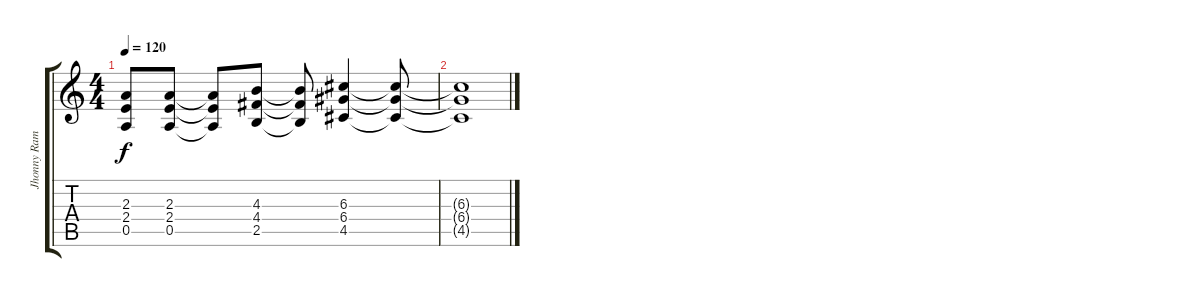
\track ("Jhonny Ramone - Rithm2" "Jhonny Ram") {instrument electricguitarjazz}
\staff {score tabs}
\tuning (E4 B3 G3 D3 A2 E2) {hide}
\ts (4 4)
\tempo 120
\clef g2
\ks c
(2.3 2.4 0.5).8{dy f} (2.3 2.4 0.5).8 (2.3{t} 2.4{t} 0.5{t}).8 (4.3 4.4 2.5).8 (4.3{t} 4.4{t} 2.5{t}).8 (6.3 6.4 4.5).4 (6.3{t} 6.4{t} 4.5{t}).8 |
(6.3{t} 6.4{t} 4.5{t}).1
